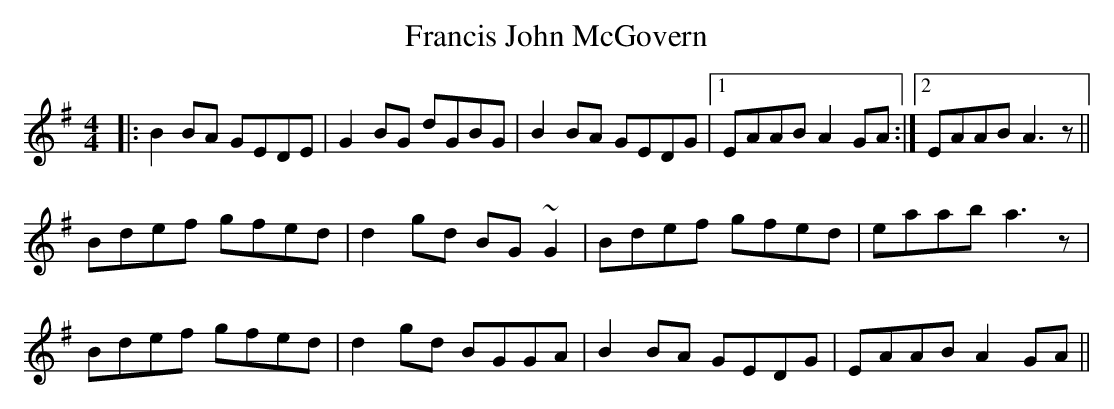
X:1
T: Francis John McGovern
M: 4/4
L: 1/8
K: Gmaj
|:B2BA GEDE|G2BG dGBG|B2BA GEDG|1 EAAB A2GA:|2 EAAB A3z||
Bdef gfed|d2gd BG~G2|Bdef gfed|eaab a3z|
Bdef gfed|d2gd BGGA|B2BA GEDG|EAAB A2GA||
